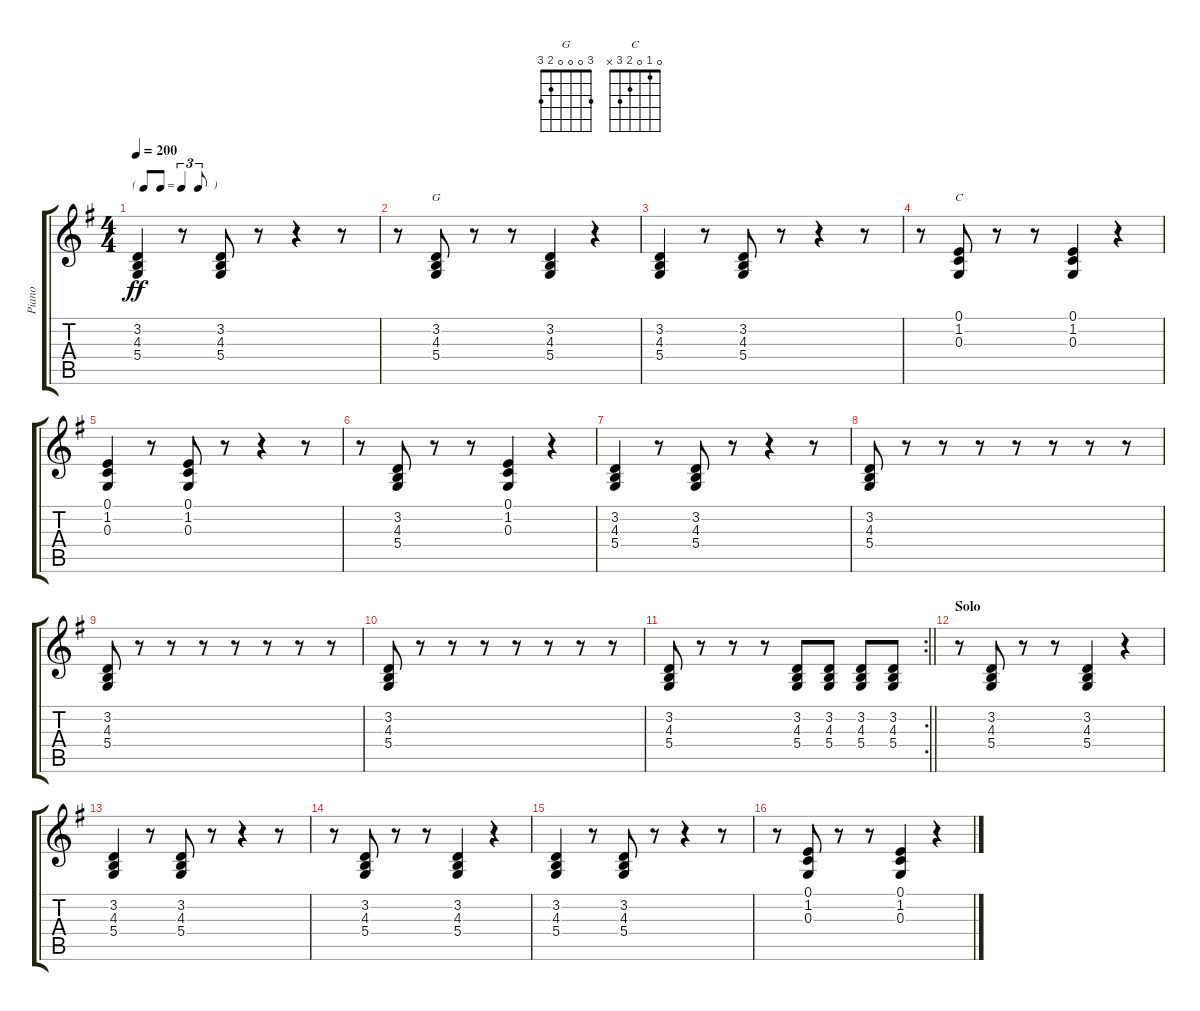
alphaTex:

\track ("Piano" "Piano") {instrument acousticgrandpiano}
\staff {score tabs}
\tuning (E4 B3 G3 D3 A2 E2) {hide}
\chord ("G" 3 0 0 0 2 3)
\chord ("C" 0 1 0 2 3 x)
\ts (4 4)
\tf triplet8th
\tempo 200
\clef g2
\ks g
(3.2 4.3 5.4).4{dy ff} r.8 (3.2 4.3 5.4).8 r.8 r.4 r.8 |
r.8 (3.2 4.3 5.4).8{ch "G"} r.8 r.8 (3.2 4.3 5.4).4 r.4 |
(3.2 4.3 5.4).4 r.8 (3.2 4.3 5.4).8 r.8 r.4 r.8 |
r.8 (0.1 1.2 0.3).8{ch "C"} r.8 r.8 (0.1 1.2 0.3).4 r.4 |
(0.1 1.2 0.3).4 r.8 (0.1 1.2 0.3).8 r.8 r.4 r.8 |
r.8 (3.2 4.3 5.4).8 r.8 r.8 (0.1 1.2 0.3).4 r.4 |
(3.2 4.3 5.4).4 r.8 (3.2 4.3 5.4).8 r.8 r.4 r.8 |
(3.2 4.3 5.4).8 r.8 r.8 r.8 r.8 r.8 r.8 r.8 |
(3.2 4.3 5.4).8 r.8 r.8 r.8 r.8 r.8 r.8 r.8 |
(3.2 4.3 5.4).8 r.8 r.8 r.8 r.8 r.8 r.8 r.8 |
\rc 2
\barLineRight lightlight
(3.2 4.3 5.4).8 r.8 r.8 r.8 (3.2 4.3 5.4).8 (3.2 4.3 5.4).8 (3.2 4.3 5.4).8 (3.2 4.3 5.4).8 |
\section ("" "Solo")
r.8 (3.2 4.3 5.4).8 r.8 r.8 (3.2 4.3 5.4).4 r.4 |
(3.2 4.3 5.4).4 r.8 (3.2 4.3 5.4).8 r.8 r.4 r.8 |
r.8 (3.2 4.3 5.4).8 r.8 r.8 (3.2 4.3 5.4).4 r.4 |
(3.2 4.3 5.4).4 r.8 (3.2 4.3 5.4).8 r.8 r.4 r.8 |
r.8 (0.1 1.2 0.3).8 r.8 r.8 (0.1 1.2 0.3).4 r.4
